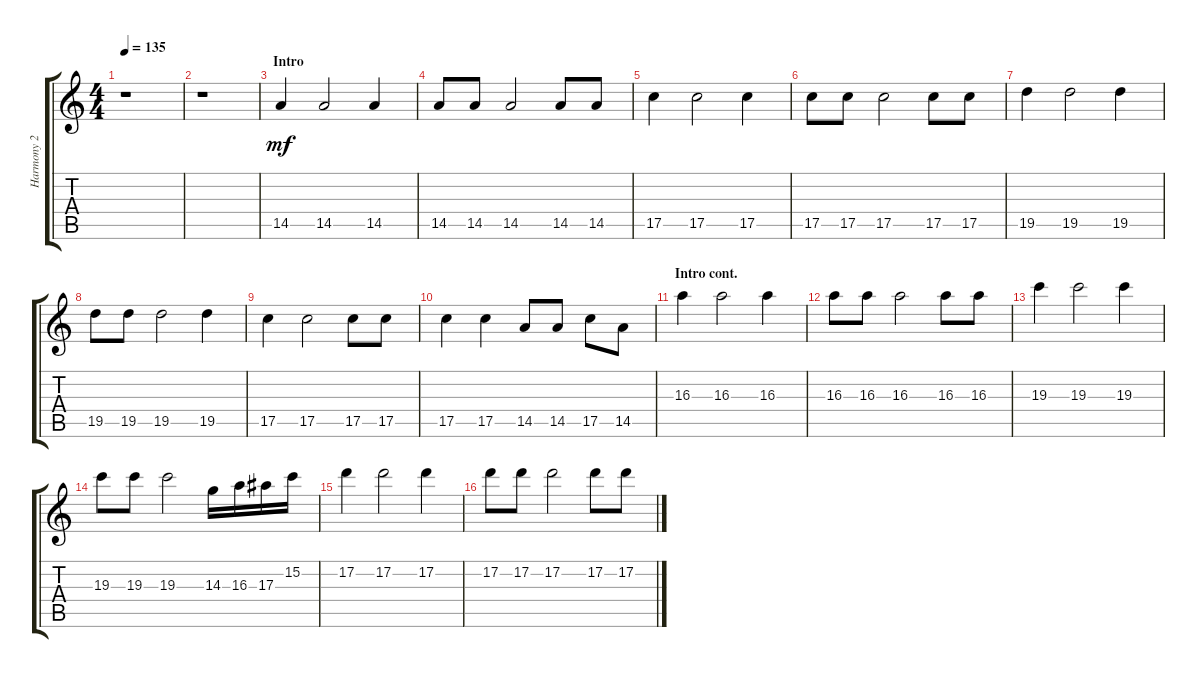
\track ("Harmony 2" "Harmony 2") {instrument overdrivenguitar}
\staff {score tabs}
\tuning (D4 A3 F3 C3 G2 C2) {hide}
\ts (4 4)
\tempo 135
\clef g2
\ks aminor
r.1{dy mf instrument overdrivenguitar} |
r.1 |
\section ("" "Intro")
14.5.4 14.5.2 14.5.4 |
14.5.8 14.5.8 14.5.2 14.5.8 14.5.8 |
17.5.4 17.5.2 17.5.4 |
17.5.8 17.5.8 17.5.2 17.5.8 17.5.8 |
19.5.4 19.5.2 19.5.4 |
19.5.8 19.5.8 19.5.2 19.5.4 |
17.5.4 17.5.2 17.5.8 17.5.8 |
17.5.4 17.5.4 14.5.8 14.5.8 17.5.8 14.5.8 |
\section ("" "Intro cont.")
16.3.4 16.3.2 16.3.4 |
16.3.8 16.3.8 16.3.2 16.3.8 16.3.8 |
19.3.4 19.3.2 19.3.4 |
19.3.8 19.3.8 19.3.2 14.3.16 16.3.16 17.3.16 15.2.16 |
17.2.4 17.2.2 17.2.4 |
17.2.8 17.2.8 17.2.2 17.2.8 17.2.8
